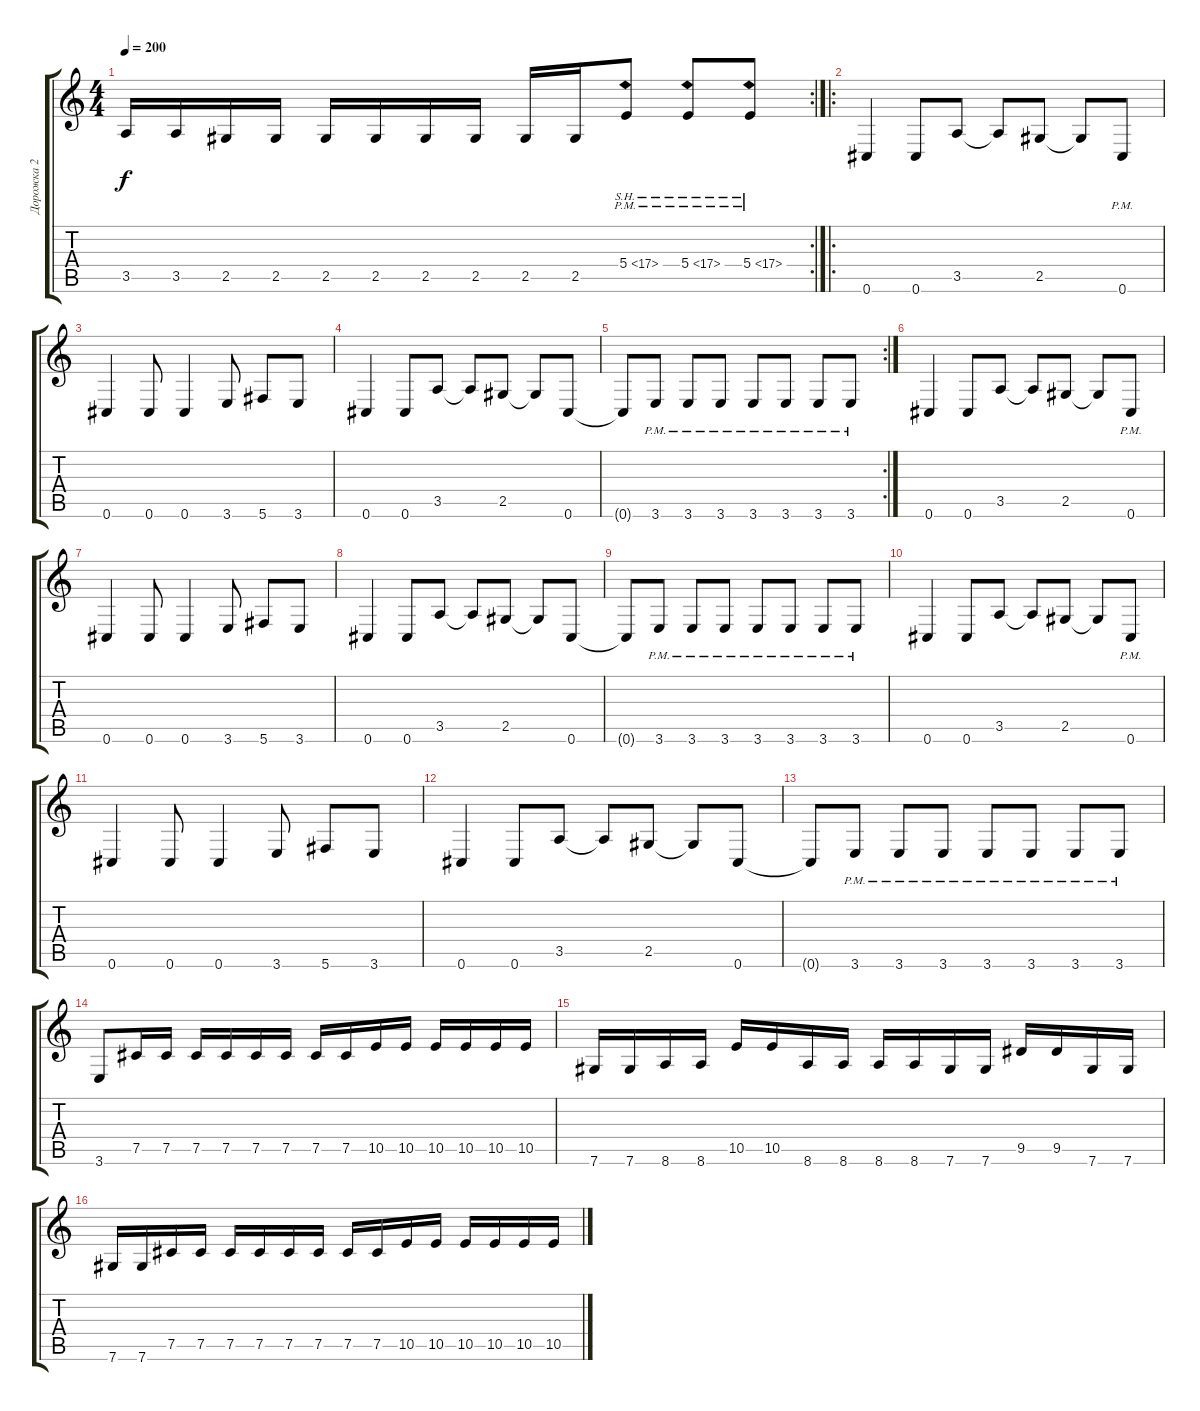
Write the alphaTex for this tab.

\track ("Дорожка 2" "Дорожка 2") {instrument overdrivenguitar}
\staff {score tabs}
\tuning (Db4 Ab3 E3 B2 Gb2 Db2) {hide}
\rc 2
\ts (4 4)
\tempo 200
\clef g2
\ks c
3.5.16{dy f} 3.5.16 2.5.16 2.5.16 2.5.16 2.5.16 2.5.16 2.5.16 2.5.16 2.5.16 5.4{sh 12 pm}.8 5.4{sh 12 pm}.8 5.4{sh 12 pm}.8 |
\ro
0.6.4 0.6.8 3.5.8 3.5{t}.8 2.5.8 2.5{t}.8 0.6{pm}.8 |
0.6.4 0.6.8 0.6.4 3.6.8 5.6.8 3.6.8 |
0.6.4 0.6.8 3.5.8 3.5{t}.8 2.5.8 2.5{t}.8 0.6.8 |
\rc 2
0.6{t}.8 3.6{pm}.8 3.6{pm}.8 3.6{pm}.8 3.6{pm}.8 3.6{pm}.8 3.6{pm}.8 3.6{pm}.8 |
0.6.4 0.6.8 3.5.8 3.5{t}.8 2.5.8 2.5{t}.8 0.6{pm}.8 |
0.6.4 0.6.8 0.6.4 3.6.8 5.6.8 3.6.8 |
0.6.4 0.6.8 3.5.8 3.5{t}.8 2.5.8 2.5{t}.8 0.6.8 |
0.6{t}.8 3.6{pm}.8 3.6{pm}.8 3.6{pm}.8 3.6{pm}.8 3.6{pm}.8 3.6{pm}.8 3.6{pm}.8 |
0.6.4 0.6.8 3.5.8 3.5{t}.8 2.5.8 2.5{t}.8 0.6{pm}.8 |
0.6.4 0.6.8 0.6.4 3.6.8 5.6.8 3.6.8 |
0.6.4 0.6.8 3.5.8 3.5{t}.8 2.5.8 2.5{t}.8 0.6.8 |
0.6{t}.8 3.6{pm}.8 3.6{pm}.8 3.6{pm}.8 3.6{pm}.8 3.6{pm}.8 3.6{pm}.8 3.6{pm}.8 |
3.6.8 7.5.16 7.5.16 7.5.16 7.5.16 7.5.16 7.5.16 7.5.16 7.5.16 10.5.16 10.5.16 10.5.16 10.5.16 10.5.16 10.5.16 |
7.6.16 7.6.16 8.6.16 8.6.16 10.5.16 10.5.16 8.6.16 8.6.16 8.6.16 8.6.16 7.6.16 7.6.16 9.5.16 9.5.16 7.6.16 7.6.16 |
7.6.16 7.6.16 7.5.16 7.5.16 7.5.16 7.5.16 7.5.16 7.5.16 7.5.16 7.5.16 10.5.16 10.5.16 10.5.16 10.5.16 10.5.16 10.5.16
